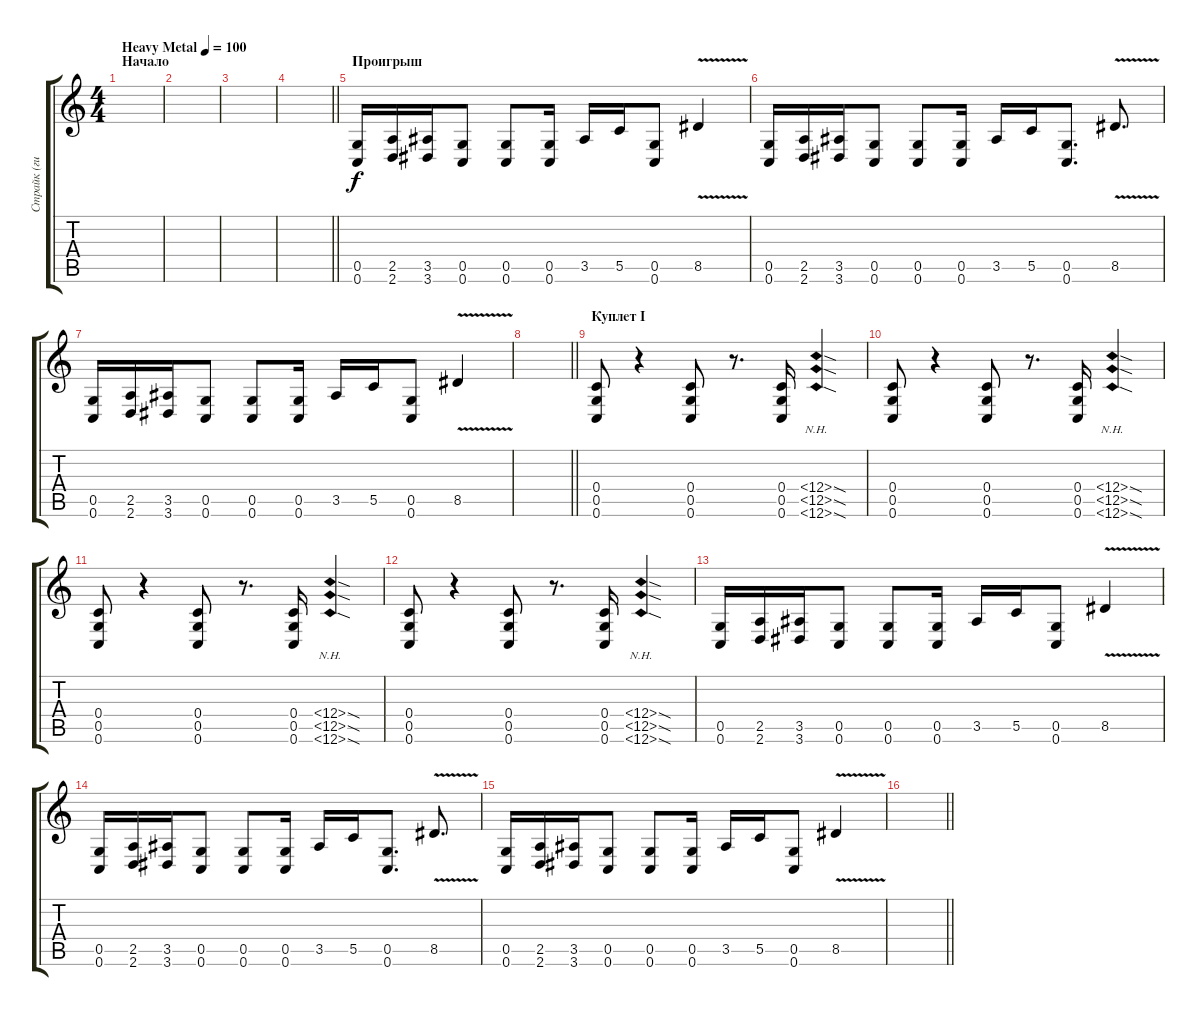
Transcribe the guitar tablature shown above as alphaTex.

\track ("Страйк (гитара)" "Страйк (ги") {instrument distortionguitar}
\staff {score tabs}
\tuning (D4 A3 F3 C3 G2 C2) {hide}
\ts (4 4)
\section ("" "Начало")
\tempo (100 "Heavy Metal")
\clef g2
\ks c
|
|
|
\barLineRight lightlight
|
\section ("" "Проигрыш")
(0.5 0.6).16 (2.5 2.6).16 (3.5 3.6).16 (0.5 0.6).8 (0.5 0.6).8 (0.5 0.6).16 3.5.16 5.5.16 (0.5 0.6).8 8.5{v}.4 |
(0.5 0.6).16 (2.5 2.6).16 (3.5 3.6).16 (0.5 0.6).8 (0.5 0.6).8 (0.5 0.6).16 3.5.16 5.5.16 (0.5 0.6).8{d} 8.5{v}.8{d} |
(0.5 0.6).16 (2.5 2.6).16 (3.5 3.6).16 (0.5 0.6).8 (0.5 0.6).8 (0.5 0.6).16 3.5.16 5.5.16 (0.5 0.6).8 8.5{v}.4 |
\barLineRight lightlight
|
\section ("" "Куплет I")
(0.4 0.5 0.6).8 r.4 (0.4 0.5 0.6).8 r.8{d} (0.4 0.5 0.6).16 (6.4{nh sod} 6.5{nh sod} 6.6{nh sod}).4 |
(0.4 0.5 0.6).8 r.4 (0.4 0.5 0.6).8 r.8{d} (0.4 0.5 0.6).16 (6.4{nh sod} 6.5{nh sod} 6.6{nh sod}).4 |
(0.4 0.5 0.6).8 r.4 (0.4 0.5 0.6).8 r.8{d} (0.4 0.5 0.6).16 (6.4{nh sod} 6.5{nh sod} 6.6{nh sod}).4 |
(0.4 0.5 0.6).8 r.4 (0.4 0.5 0.6).8 r.8{d} (0.4 0.5 0.6).16 (6.4{nh sod} 6.5{nh sod} 6.6{nh sod}).4 |
(0.5 0.6).16 (2.5 2.6).16 (3.5 3.6).16 (0.5 0.6).8 (0.5 0.6).8 (0.5 0.6).16 3.5.16 5.5.16 (0.5 0.6).8 8.5{v}.4 |
(0.5 0.6).16 (2.5 2.6).16 (3.5 3.6).16 (0.5 0.6).8 (0.5 0.6).8 (0.5 0.6).16 3.5.16 5.5.16 (0.5 0.6).8{d} 8.5{v}.8{d} |
(0.5 0.6).16 (2.5 2.6).16 (3.5 3.6).16 (0.5 0.6).8 (0.5 0.6).8 (0.5 0.6).16 3.5.16 5.5.16 (0.5 0.6).8 8.5{v}.4 |
\barLineRight lightlight
